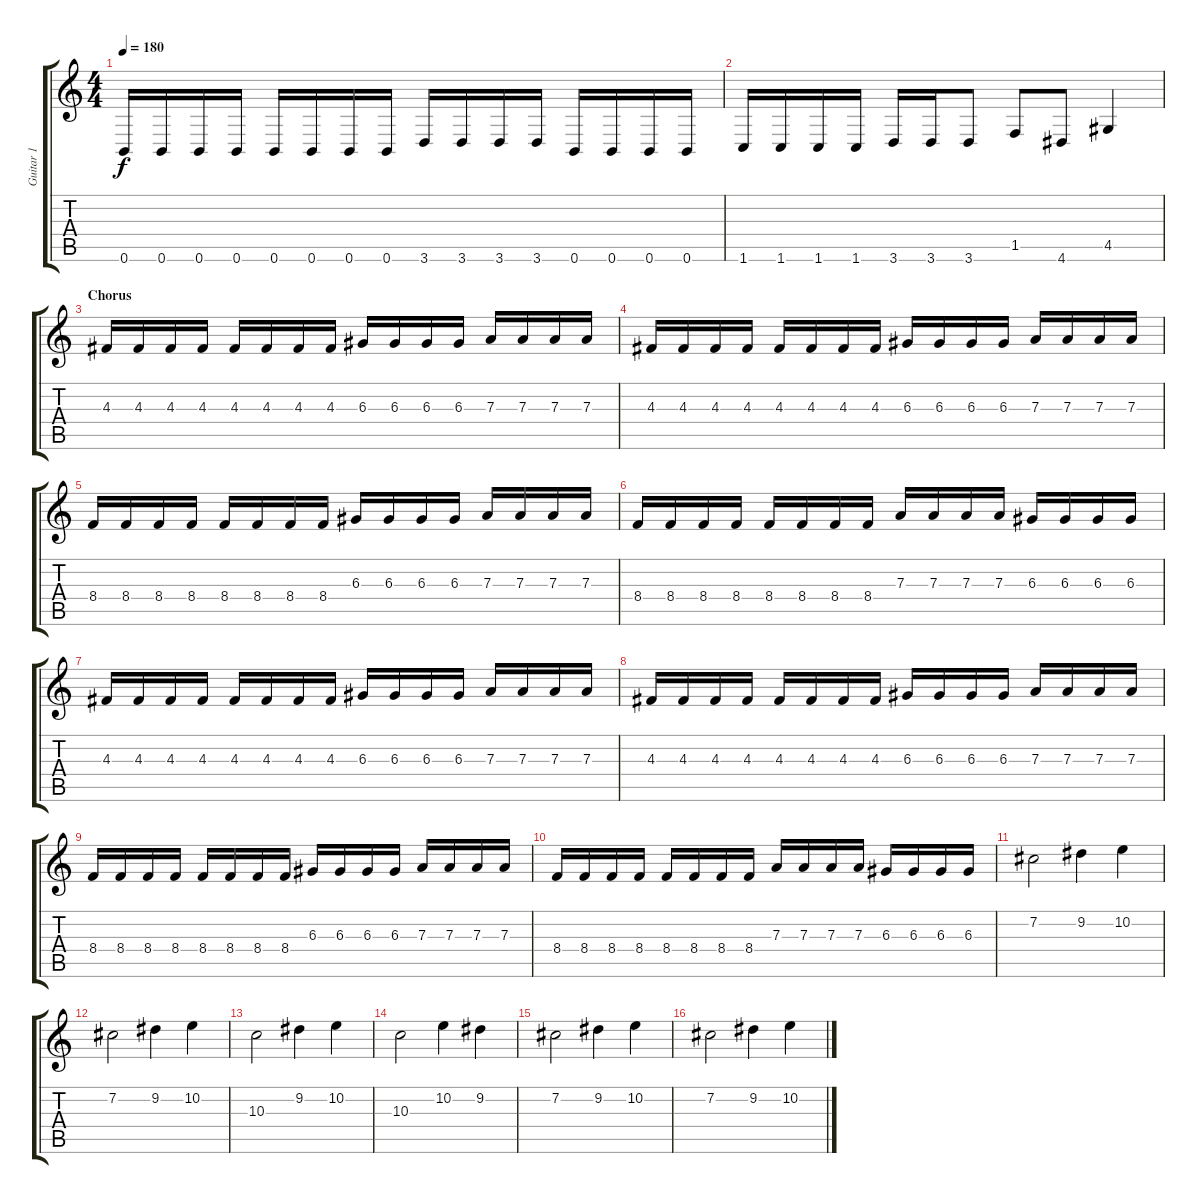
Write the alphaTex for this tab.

\track ("Guitar 1" "Guitar 1") {instrument distortionguitar}
\staff {score tabs}
\tuning (B3 Gb3 D3 A2 E2 B1) {hide}
\ts (4 4)
\tempo 180
\clef g2
\ks c
0.6.16{dy f} 0.6.16 0.6.16 0.6.16 0.6.16 0.6.16 0.6.16 0.6.16 3.6.16 3.6.16 3.6.16 3.6.16 0.6.16 0.6.16 0.6.16 0.6.16 |
1.6.16 1.6.16 1.6.16 1.6.16 3.6.16 3.6.16 3.6.8 1.5.8 4.6.8 4.5.4 |
\section ("" "Chorus")
4.3.16 4.3.16 4.3.16 4.3.16 4.3.16 4.3.16 4.3.16 4.3.16 6.3.16 6.3.16 6.3.16 6.3.16 7.3.16 7.3.16 7.3.16 7.3.16 |
4.3.16 4.3.16 4.3.16 4.3.16 4.3.16 4.3.16 4.3.16 4.3.16 6.3.16 6.3.16 6.3.16 6.3.16 7.3.16 7.3.16 7.3.16 7.3.16 |
8.4.16 8.4.16 8.4.16 8.4.16 8.4.16 8.4.16 8.4.16 8.4.16 6.3.16 6.3.16 6.3.16 6.3.16 7.3.16 7.3.16 7.3.16 7.3.16 |
8.4.16 8.4.16 8.4.16 8.4.16 8.4.16 8.4.16 8.4.16 8.4.16 7.3.16 7.3.16 7.3.16 7.3.16 6.3.16 6.3.16 6.3.16 6.3.16 |
4.3.16 4.3.16 4.3.16 4.3.16 4.3.16 4.3.16 4.3.16 4.3.16 6.3.16 6.3.16 6.3.16 6.3.16 7.3.16 7.3.16 7.3.16 7.3.16 |
4.3.16 4.3.16 4.3.16 4.3.16 4.3.16 4.3.16 4.3.16 4.3.16 6.3.16 6.3.16 6.3.16 6.3.16 7.3.16 7.3.16 7.3.16 7.3.16 |
8.4.16 8.4.16 8.4.16 8.4.16 8.4.16 8.4.16 8.4.16 8.4.16 6.3.16 6.3.16 6.3.16 6.3.16 7.3.16 7.3.16 7.3.16 7.3.16 |
8.4.16 8.4.16 8.4.16 8.4.16 8.4.16 8.4.16 8.4.16 8.4.16 7.3.16 7.3.16 7.3.16 7.3.16 6.3.16 6.3.16 6.3.16 6.3.16 |
7.2.2 9.2.4 10.2.4 |
7.2.2 9.2.4 10.2.4 |
10.3.2 9.2.4 10.2.4 |
10.3.2 10.2.4 9.2.4 |
7.2.2 9.2.4 10.2.4 |
7.2.2 9.2.4 10.2.4
